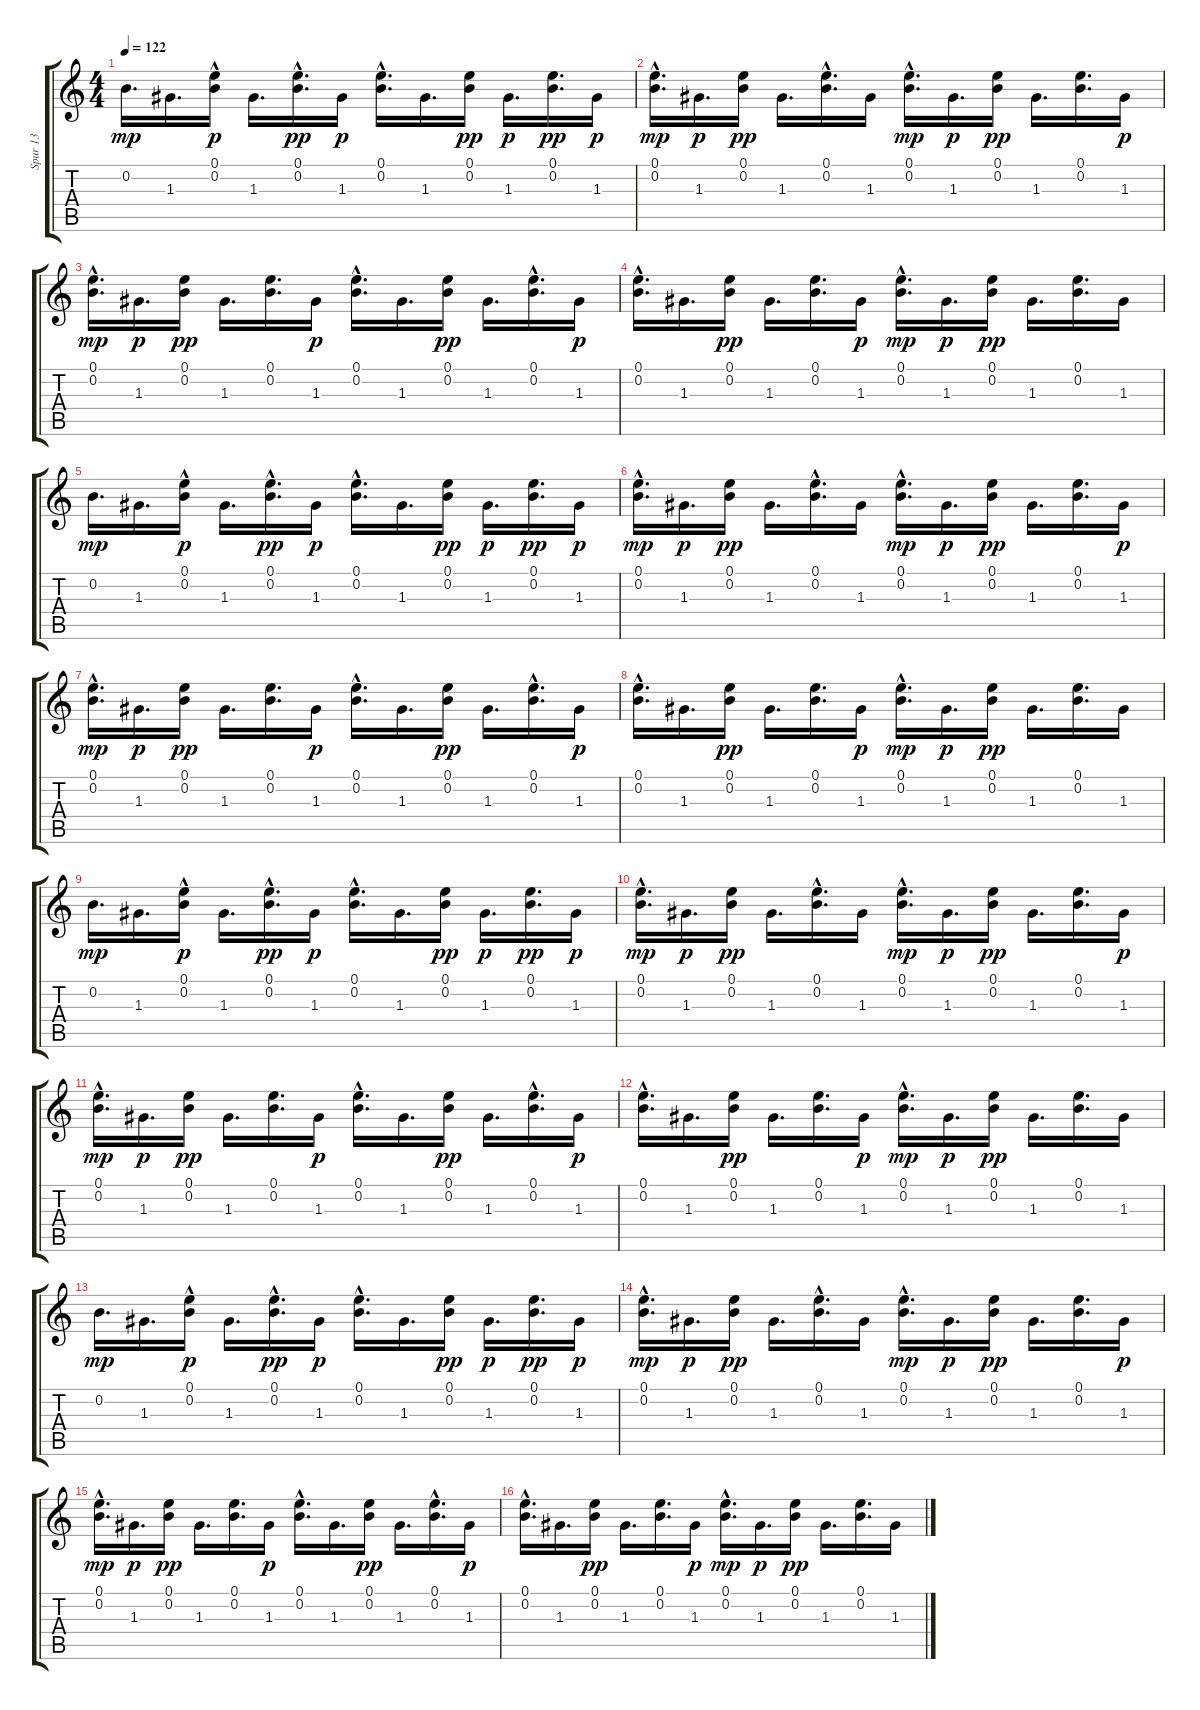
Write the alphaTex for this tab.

\track ("Spur 13" "Spur 13") {instrument acousticguitarsteel}
\staff {score tabs}
\tuning (E4 B3 G3 D3 A2 E2) {hide}
\ts (4 4)
\tempo 122
\clef g2
\ks c
0.2.16{d dy mp} 1.3.16{d} (0.1 0.2{hac}).16{dy p} 1.3.16{d} (0.1 0.2{hac}).16{d dy pp} 1.3.16{dy p} (0.1 0.2{hac}).16{d} 1.3.16{d} (0.1 0.2).16{dy pp} 1.3.16{d dy p} (0.1 0.2).16{d dy pp} 1.3.16{dy p} |
(0.1{hac} 0.2).16{d dy mp} 1.3.16{d dy p} (0.1 0.2).16{dy pp} 1.3.16{d} (0.1 0.2{hac}).16{d} 1.3.16 (0.1 0.2{hac}).16{d dy mp} 1.3.16{d dy p} (0.1 0.2).16{dy pp} 1.3.16{d} (0.1 0.2).16{d} 1.3.16{dy p} |
(0.1 0.2{hac}).16{d dy mp} 1.3.16{d dy p} (0.1 0.2).16{dy pp} 1.3.16{d} (0.1 0.2).16{d} 1.3.16{dy p} (0.1 0.2{hac}).16{d} 1.3.16{d} (0.1 0.2).16{dy pp} 1.3.16{d} (0.1 0.2{hac}).16{d} 1.3.16{dy p} |
(0.1 0.2{hac}).16{d} 1.3.16{d} (0.1 0.2).16{dy pp} 1.3.16{d} (0.1 0.2).16{d} 1.3.16{dy p} (0.1 0.2{hac}).16{d dy mp} 1.3.16{d dy p} (0.1 0.2).16{dy pp} 1.3.16{d} (0.1 0.2).16{d} 1.3.16 |
0.2.16{d dy mp} 1.3.16{d} (0.1 0.2{hac}).16{dy p} 1.3.16{d} (0.1 0.2{hac}).16{d dy pp} 1.3.16{dy p} (0.1 0.2{hac}).16{d} 1.3.16{d} (0.1 0.2).16{dy pp} 1.3.16{d dy p} (0.1 0.2).16{d dy pp} 1.3.16{dy p} |
(0.1{hac} 0.2).16{d dy mp} 1.3.16{d dy p} (0.1 0.2).16{dy pp} 1.3.16{d} (0.1 0.2{hac}).16{d} 1.3.16 (0.1 0.2{hac}).16{d dy mp} 1.3.16{d dy p} (0.1 0.2).16{dy pp} 1.3.16{d} (0.1 0.2).16{d} 1.3.16{dy p} |
(0.1 0.2{hac}).16{d dy mp} 1.3.16{d dy p} (0.1 0.2).16{dy pp} 1.3.16{d} (0.1 0.2).16{d} 1.3.16{dy p} (0.1 0.2{hac}).16{d} 1.3.16{d} (0.1 0.2).16{dy pp} 1.3.16{d} (0.1 0.2{hac}).16{d} 1.3.16{dy p} |
(0.1 0.2{hac}).16{d} 1.3.16{d} (0.1 0.2).16{dy pp} 1.3.16{d} (0.1 0.2).16{d} 1.3.16{dy p} (0.1 0.2{hac}).16{d dy mp} 1.3.16{d dy p} (0.1 0.2).16{dy pp} 1.3.16{d} (0.1 0.2).16{d} 1.3.16 |
0.2.16{d dy mp} 1.3.16{d} (0.1 0.2{hac}).16{dy p} 1.3.16{d} (0.1 0.2{hac}).16{d dy pp} 1.3.16{dy p} (0.1 0.2{hac}).16{d} 1.3.16{d} (0.1 0.2).16{dy pp} 1.3.16{d dy p} (0.1 0.2).16{d dy pp} 1.3.16{dy p} |
(0.1{hac} 0.2).16{d dy mp} 1.3.16{d dy p} (0.1 0.2).16{dy pp} 1.3.16{d} (0.1 0.2{hac}).16{d} 1.3.16 (0.1 0.2{hac}).16{d dy mp} 1.3.16{d dy p} (0.1 0.2).16{dy pp} 1.3.16{d} (0.1 0.2).16{d} 1.3.16{dy p} |
(0.1 0.2{hac}).16{d dy mp} 1.3.16{d dy p} (0.1 0.2).16{dy pp} 1.3.16{d} (0.1 0.2).16{d} 1.3.16{dy p} (0.1 0.2{hac}).16{d} 1.3.16{d} (0.1 0.2).16{dy pp} 1.3.16{d} (0.1 0.2{hac}).16{d} 1.3.16{dy p} |
(0.1 0.2{hac}).16{d} 1.3.16{d} (0.1 0.2).16{dy pp} 1.3.16{d} (0.1 0.2).16{d} 1.3.16{dy p} (0.1 0.2{hac}).16{d dy mp} 1.3.16{d dy p} (0.1 0.2).16{dy pp} 1.3.16{d} (0.1 0.2).16{d} 1.3.16 |
0.2.16{d dy mp} 1.3.16{d} (0.1 0.2{hac}).16{dy p} 1.3.16{d} (0.1 0.2{hac}).16{d dy pp} 1.3.16{dy p} (0.1 0.2{hac}).16{d} 1.3.16{d} (0.1 0.2).16{dy pp} 1.3.16{d dy p} (0.1 0.2).16{d dy pp} 1.3.16{dy p} |
(0.1{hac} 0.2).16{d dy mp} 1.3.16{d dy p} (0.1 0.2).16{dy pp} 1.3.16{d} (0.1 0.2{hac}).16{d} 1.3.16 (0.1 0.2{hac}).16{d dy mp} 1.3.16{d dy p} (0.1 0.2).16{dy pp} 1.3.16{d} (0.1 0.2).16{d} 1.3.16{dy p} |
(0.1 0.2{hac}).16{d dy mp} 1.3.16{d dy p} (0.1 0.2).16{dy pp} 1.3.16{d} (0.1 0.2).16{d} 1.3.16{dy p} (0.1 0.2{hac}).16{d} 1.3.16{d} (0.1 0.2).16{dy pp} 1.3.16{d} (0.1 0.2{hac}).16{d} 1.3.16{dy p} |
(0.1 0.2{hac}).16{d} 1.3.16{d} (0.1 0.2).16{dy pp} 1.3.16{d} (0.1 0.2).16{d} 1.3.16{dy p} (0.1 0.2{hac}).16{d dy mp} 1.3.16{d dy p} (0.1 0.2).16{dy pp} 1.3.16{d} (0.1 0.2).16{d} 1.3.16
